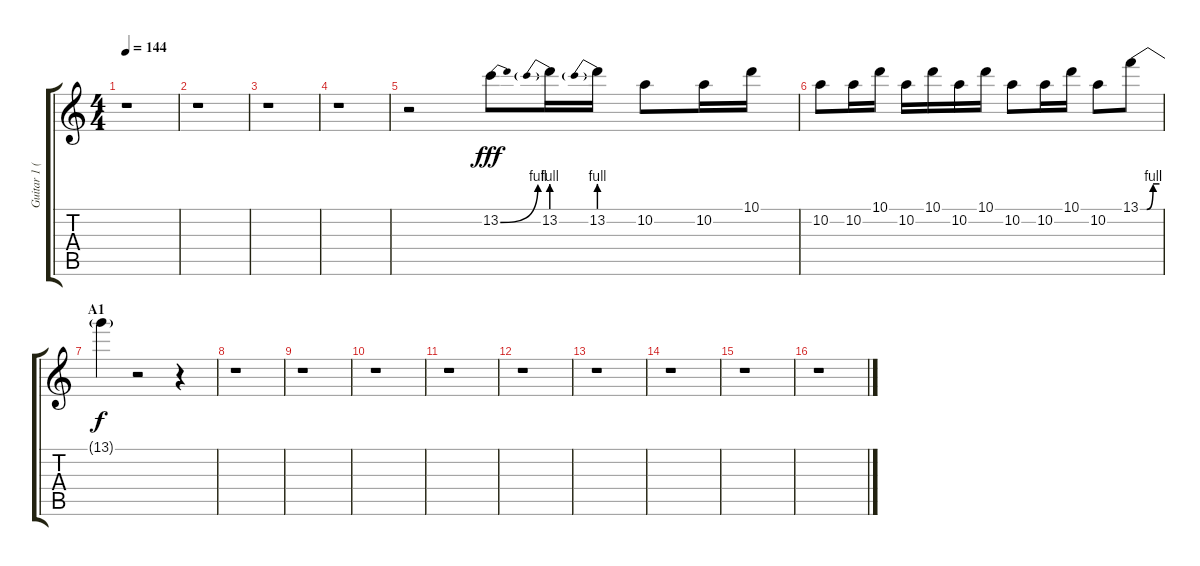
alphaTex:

\track ("Guitar 1 (Lead)" "Guitar 1 (") {instrument distortionguitar}
\staff {score tabs}
\tuning (E4 B3 G3 D3 A2 D2) {hide}
\ts (4 4)
\tempo 144
\clef g2
\ks c
r.1{dy fff} |
r.1 |
r.1 |
r.1 |
r.2 13.2{be (bend 0 0 60 4)}.8 13.2{be (prebend 0 4 60 4)}.16 13.2{be (prebend 0 4 60 4)}.16 10.2.8 10.2.16 10.1.16 |
10.2.8 10.2.16 10.1.16 10.2.16 10.1.16 10.2.16 10.1.16 10.2.8 10.2.16 10.1.16 10.2.8 13.1{be (custom 0 0 20 0 40 4 60 4)}.8 |
\section ("" "A1")
13.1{t}.4{dy f} r.2 r.4 |
r.1 |
r.1 |
r.1 |
r.1 |
r.1 |
r.1 |
r.1 |
r.1 |
r.1
